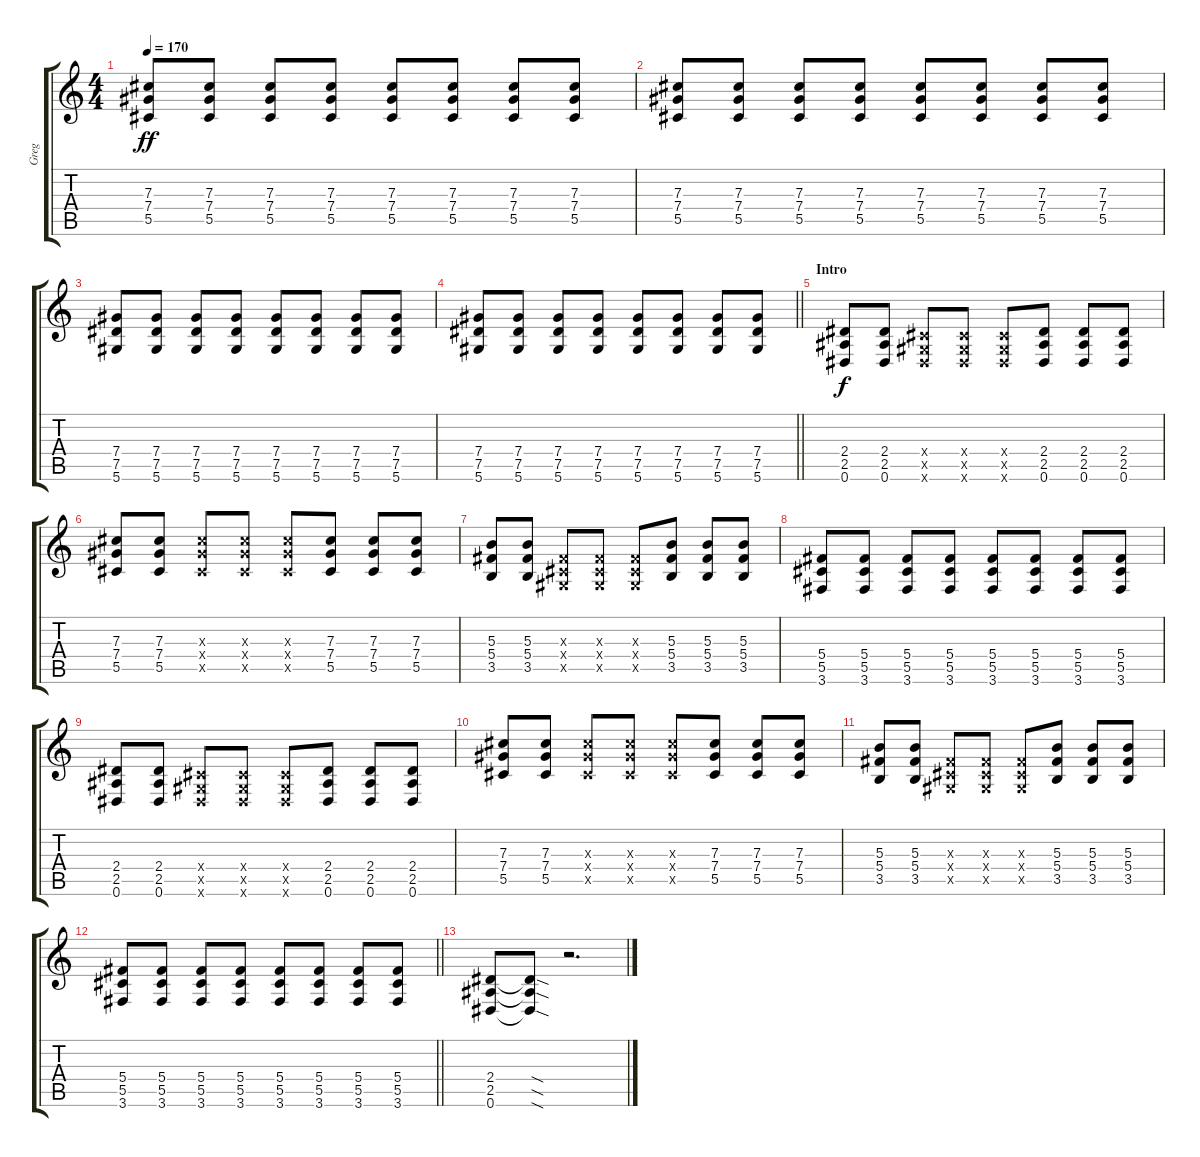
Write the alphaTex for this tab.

\track ("Greg" "Greg") {instrument overdrivenguitar}
\staff {score tabs}
\tuning (Eb4 Bb3 Gb3 Db3 Ab2 Eb2) {hide}
\ts (4 4)
\tempo 170
\clef g2
\ks c
(7.3 7.4 5.5).8{dy ff} (7.3 7.4 5.5).8 (7.3 7.4 5.5).8 (7.3 7.4 5.5).8 (7.3 7.4 5.5).8 (7.3 7.4 5.5).8 (7.3 7.4 5.5).8 (7.3 7.4 5.5).8 |
(7.3 7.4 5.5).8 (7.3 7.4 5.5).8 (7.3 7.4 5.5).8 (7.3 7.4 5.5).8 (7.3 7.4 5.5).8 (7.3 7.4 5.5).8 (7.3 7.4 5.5).8 (7.3 7.4 5.5).8 |
(7.4 7.5 5.6).8 (7.4 7.5 5.6).8 (7.4 7.5 5.6).8 (7.4 7.5 5.6).8 (7.4 7.5 5.6).8 (7.4 7.5 5.6).8 (7.4 7.5 5.6).8 (7.4 7.5 5.6).8 |
\barLineRight lightlight
(7.4 7.5 5.6).8 (7.4 7.5 5.6).8 (7.4 7.5 5.6).8 (7.4 7.5 5.6).8 (7.4 7.5 5.6).8 (7.4 7.5 5.6).8 (7.4 7.5 5.6).8 (7.4 7.5 5.6).8 |
\section ("" "Intro")
(2.4 2.5 0.6).8{dy f} (2.4 2.5 0.6).8 (0.4{x} 0.5{x} 0.6{x}).8 (0.4{x} 0.5{x} 0.6{x}).8 (0.4{x} 0.5{x} 0.6{x}).8 (2.4 2.5 0.6).8 (2.4 2.5 0.6).8 (2.4 2.5 0.6).8 |
(7.3 7.4 5.5).8 (7.3 7.4 5.5).8 (7.3{x} 7.4{x} 5.5{x}).8 (7.3{x} 7.4{x} 5.5{x}).8 (7.3{x} 7.4{x} 5.5{x}).8 (7.3 7.4 5.5).8 (7.3 7.4 5.5).8 (7.3 7.4 5.5).8 |
(5.3 5.4 3.5).8 (5.3 5.4 3.5).8 (0.3{x} 0.4{x} 0.5{x}).8 (0.3{x} 0.4{x} 0.5{x}).8 (0.3{x} 0.4{x} 0.5{x}).8 (5.3 5.4 3.5).8 (5.3 5.4 3.5).8 (5.3 5.4 3.5).8 |
(5.4 5.5 3.6).8 (5.4 5.5 3.6).8 (5.4 5.5 3.6).8 (5.4 5.5 3.6).8 (5.4 5.5 3.6).8 (5.4 5.5 3.6).8 (5.4 5.5 3.6).8 (5.4 5.5 3.6).8 |
(2.4 2.5 0.6).8 (2.4 2.5 0.6).8 (0.4{x} 0.5{x} 0.6{x}).8 (0.4{x} 0.5{x} 0.6{x}).8 (0.4{x} 0.5{x} 0.6{x}).8 (2.4 2.5 0.6).8 (2.4 2.5 0.6).8 (2.4 2.5 0.6).8 |
(7.3 7.4 5.5).8 (7.3 7.4 5.5).8 (7.3{x} 7.4{x} 5.5{x}).8 (7.3{x} 7.4{x} 5.5{x}).8 (7.3{x} 7.4{x} 5.5{x}).8 (7.3 7.4 5.5).8 (7.3 7.4 5.5).8 (7.3 7.4 5.5).8 |
(5.3 5.4 3.5).8 (5.3 5.4 3.5).8 (0.3{x} 0.4{x} 0.5{x}).8 (0.3{x} 0.4{x} 0.5{x}).8 (0.3{x} 0.4{x} 0.5{x}).8 (5.3 5.4 3.5).8 (5.3 5.4 3.5).8 (5.3 5.4 3.5).8 |
\barLineRight lightlight
(5.4 5.5 3.6).8 (5.4 5.5 3.6).8 (5.4 5.5 3.6).8 (5.4 5.5 3.6).8 (5.4 5.5 3.6).8 (5.4 5.5 3.6).8 (5.4 5.5 3.6).8 (5.4 5.5 3.6).8 |
(2.4 2.5 0.6).8 (2.4{sod t} 2.5{sod t} 0.6{sod t}).8 r.2{d}
